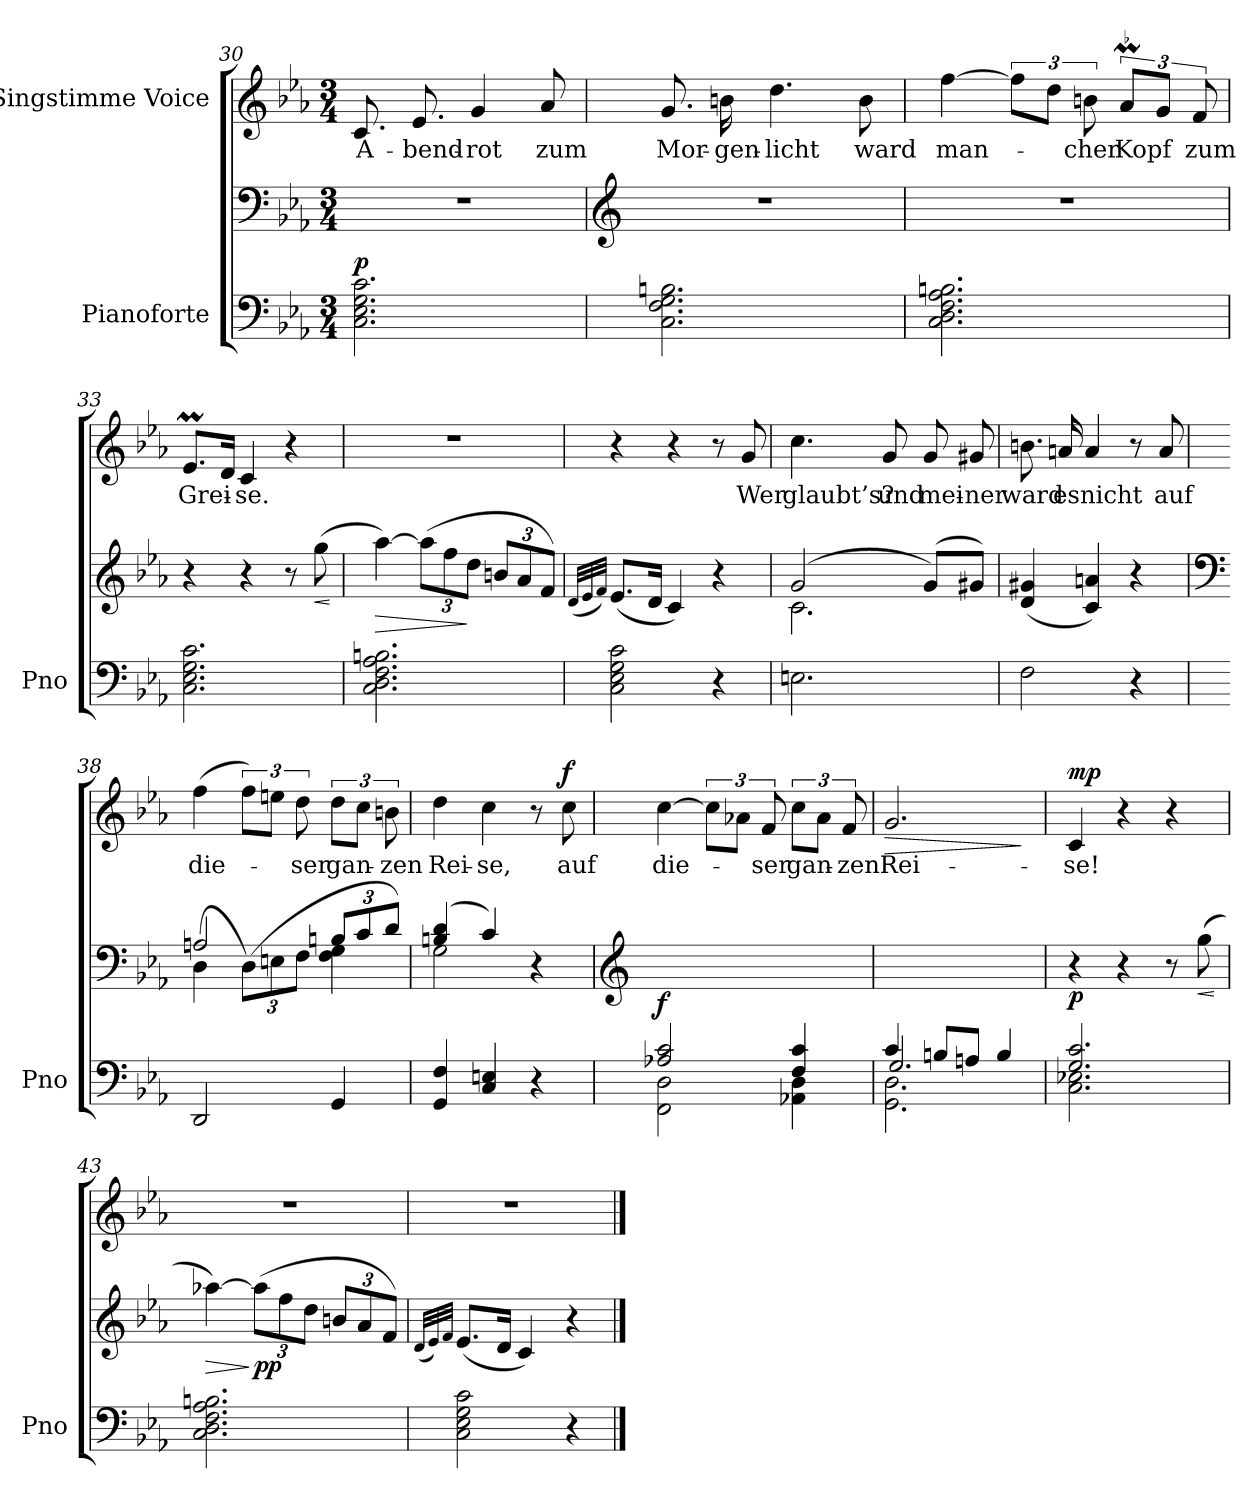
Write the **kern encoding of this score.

**kern	**kern	**dynam	**kern	**text	**dynam
*part2	*part2	*part2	*part1	*part1	*part1
*staff3	*staff2	*staff2/3	*staff1	*staff1	*staff1
*I"Pianoforte	*	*	*I"Singstimme Voice	*	*
*I'Pno	*	*	*	*	*
*clefF4	*clefF4	*	*clefG2	*	*
*k[b-e-a-]	*k[b-e-a-]	*	*k[b-e-a-]	*	*
*M3/4	*M3/4	*	*M3/4	*	*
=30	=30	=30	=30	=30	=30
!	!	!LO:DY:a=2	!	!LO:LY:b	!
2.C\ 2.E-\ 2.G\ 2.c\	2.r	p	8.c/	A-	.
!	!	!	!	!LO:LY:b	!
.	.	.	8.e-/	-bend-	.
!	!	!	!	!LO:LY:b	!
.	.	.	4g/	-rot	.
!	!	!	!	!LO:LY:b	!
.	.	.	8a-/	zum	.
!!LO:LB:g=z
=31	=31	=31	=31	=31	=31
*	*clefG2	*	*	*	*
!	!	!	!	!LO:LY:b	!
2.C\ 2.F\ 2.G\ 2.Bn\	2.r	.	8.g/	Mor-	.
!	!	!	!	!LO:LY:b	!
.	.	.	16bn\	-gen-	.
!	!	!	!	!LO:LY:b	!
.	.	.	4.dd\	-licht	.
!	!	!	!	!LO:LY:b	!
.	.	.	8b\	ward	.
=32	=32	=32	=32	=32	=32
!	!	!	!	!LO:LY:b	!
2.C\ 2.D\ 2.F\ 2.A-\ 2.Bn\	2.r	.	[4ff\	man-	.
.	.	.	12ff\L]	.	.
.	.	.	12dd\J	.	.
!	!	!	!	!LO:LY:b	!
.	.	.	12bn\	-cher	.
!	!	!	!	!LO:LY:b	!
.	.	.	12a-M/L	Kopf	.
.	.	.	12g/J	.	.
!	!	!	!	!LO:LY:b	!
.	.	.	12f/	zum	.
=33	=33	=33	=33	=33	=33
!	!	!	!	!LO:LY:b	!
2.C\ 2.E-\ 2.G\ 2.c\	4r	.	8.e-M/L	Grei-	.
.	.	.	16d/Jk	.	.
!	!	!	!	!LO:LY:b	!
.	4r	.	4c/	-se.	.
.	8r	.	4r	.	.
!	!	!LO:HP:b	!	!	!
.	(>8gg\	<	.	.	.
.	.	[	.	.	.
=34	=34	=34	=34	=34	=34
!	!	!LO:HP:b	!	!	!
2.C\ 2.D\ 2.F\ 2.A-\ 2.Bn\	[4aa-\)	>	2.r	.	.
*	*Xbrackettup	*	*	*	*
.	(>12aa-\L]	.	.	.	.
.	12ff\	.	.	.	.
.	12dd\J	]	.	.	.
.	12bn/L	.	.	.	.
.	12a-/	.	.	.	.
.	12f/J)	.	.	.	.
=35	=35	=35	=35	=35	=35
.	(<32qd/LLL	.	.	.	.
.	32qe-/	.	.	.	.
.	32qf/JJJ)	.	.	.	.
2C\ 2E-\ 2G\ 2c\	(<8.e-/L	.	4r	.	.
.	16d/Jk	.	.	.	.
.	4c/)	.	4r	.	.
4r	4r	.	8r	.	.
!	!	!	!	!LO:LY:b	!
.	.	.	8g/	Wer	.
!!LO:LB:g=z
=36	=36	=36	=36	=36	=36
*	*^	*	*	*	*
!	!	!	!	!	!LO:LY:b	!
2.En\	(>2g/	2.c\	.	4.cc\	glaubt’s?	.
!	!	!	!	!	!LO:LY:b	!
.	.	.	.	8g/	und	.
!	!	!	!	!	!LO:LY:b	!
.	(>8g/L)	.	.	8g/	mei-	.
!	!	!	!	!	!LO:LY:b	!
.	8g#X/J)	.	.	8g#X/	-ner	.
*	*v	*v	*	*	*	*
=37	=37	=37	=37	=37	=37
!	!	!	!	!LO:LY:b	!
2F\	(<4d/ 4g#X/	.	8.bn\	ward	.
!	!	!	!	!LO:LY:b	!
.	.	.	16an/	es	.
!	!	!	!	!LO:LY:b	!
.	4c/ 4an/)	.	4a/	nicht	.
4r	4r	.	8r	.	.
!	!	!	!	!LO:LY:b	!
.	.	.	8a/	auf	.
=38	=38	=38	=38	=38	=38
*	*clefF4	*	*	*	*
*	*^	*	*	*	*
!	!	!	!	!	!LO:LY:b	!
2DD/	(<4D\	2An/	.	(>4ff\	die-	.
.	(>12D\L)	.	.	12ff\L)	.	.
.	12En\	.	.	12een\J	.	.
!	!	!	!	!	!LO:LY:b	!
.	12F\J	.	.	12dd\	-ser	.
!	!	!	!	!	!LO:LY:b	!
4GG/	12Bn/L	4F\ 4G\	.	12dd\L	gan-	.
.	12c/	.	.	12cc\J	.	.
!	!	!	!	!	!LO:LY:b	!
.	12d/J)	.	.	12bn\	-zen	.
=39	=39	=39	=39	=39	=39	=39
!	!	!	!	!	!LO:LY:b	!
4GG/ 4F/	(>4Bn/ 4d/	2G\	.	4dd\	Rei-	.
!	!	!	!	!	!LO:LY:b	!
4C/ 4En/	4c/)	.	.	4cc\	-se,	.
4r	4r	4ryy	.	8r	.	.
!	!	!	!	!	!LO:LY:b	!LO:DY:a
.	.	.	.	8cc\	auf	f
*	*v	*v	*	*	*	*
!!LO:LB:g=z
=40	=40	=40	=40	=40	=40
*	*clefG2	*	*	*	*
*^	*	*	*	*	*
!	!	!	!LO:DY:b	!	!LO:LY:b	!
2A-X/ 2c/	2FF\ 2D\	2.ryy	f	[4cc\	die-	.
.	.	.	.	12cc\L]	.	.
.	.	.	.	12a-X\J	.	.
!	!	!	!	!	!LO:LY:b	!
.	.	.	.	12f/	-ser	.
!	!	!	!	!	!LO:LY:b	!
4F/ 4c/	4AA-X\ 4D\	.	.	12cc\L	gan-	.
.	.	.	.	12a-\J	.	.
!	!	!	!	!	!LO:LY:b	!
.	.	.	.	12f/	-zen	.
=41	=41	=41	=41	=41	=41	=41
*	*^	*	*	*	*	*
!	!	!	!	!	!	!LO:LY:b	!LO:HP:b
4c/	2.GG\ 2.D\	2.G/	2.ryy	.	2.g/	Rei-	>
8Bn/L	.	.	.	.	.	.	.
8An/J	.	.	.	.	.	.	.
4B/	.	.	.	.	.	.	.
*v	*v	*v	*	*	*	*	*
.	.	.	.	.	]
=42	=42	=42	=42	=42	=42
*^	*	*	*	*	*
!	!	!	!LO:DY:b	!	!LO:LY:b	!LO:DY:a
2.G/ 2.c/	2.C\ 2.E-X\	4r	p	4c/	-se!	mp
.	.	4r	.	4r	.	.
.	.	8r	.	4r	.	.
!	!	!	!LO:HP:b	!	!	!
.	.	(>8gg\	<	.	.	.
*v	*v	*	*	*	*	*
.	.	[	.	.	.
=43	=43	=43	=43	=43	=43
!	!	!LO:HP:b	!	!	!
2.C\ 2.D\ 2.F\ 2.A-\ 2.Bn\	[4aa-X\)	>	2.r	.	.
!	!	!LO:DY:n=1:b	!	!	!
.	(>12aa-\L]	] pp	.	.	.
.	12ff\	.	.	.	.
.	12dd\J	.	.	.	.
.	12bn/L	.	.	.	.
.	12a-/	.	.	.	.
.	12f/J)	.	.	.	.
=44	=44	=44	=44	=44	=44
.	(<32qd/LLL	.	.	.	.
.	32qe-/)	.	.	.	.
.	32qf/JJJ	.	.	.	.
2C\ 2E-\ 2G\ 2c\	(<8.e-/L	.	2.r	.	.
.	16d/Jk	.	.	.	.
.	4c/)	.	.	.	.
4r	4r	.	.	.	.
==	==	==	==	==	==
*-	*-	*-	*-	*-	*-
